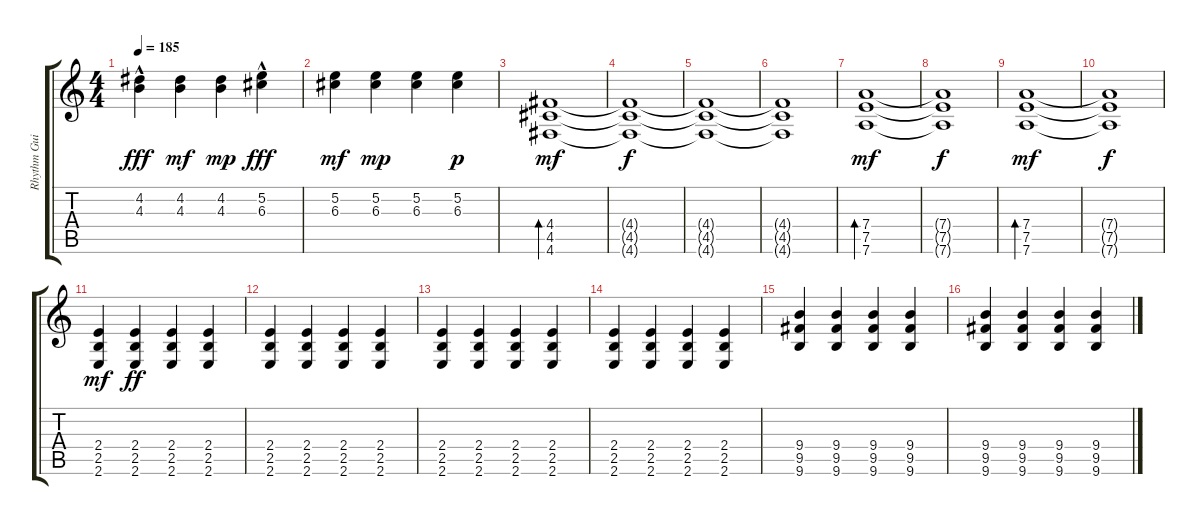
\track ("Rhythm Guitar" "Rhythm Gui") {instrument overdrivenguitar}
\staff {score tabs}
\tuning (E4 B3 G3 D3 A2 D2) {hide}
\ts (4 4)
\tempo 185
\clef g2
\ks c
(4.2{hac} 4.3{hac}).4{dy fff} (4.2 4.3).4{dy mf} (4.2 4.3).4{dy mp} (5.2{hac} 6.3{hac}).4{dy fff} |
(5.2 6.3).4{dy mf} (5.2 6.3).4{dy mp} (5.2 6.3).4 (5.2 6.3).4{dy p} |
(4.4 4.5 4.6).1{bd 480 dy mf} |
(4.4{t} 4.5{t} 4.6{t}).1{dy f} |
(4.4{t} 4.5{t} 4.6{t}).1 |
(4.4{t} 4.5{t} 4.6{t}).1 |
(7.4 7.5 7.6).1{bd 480 dy mf} |
(7.4{t} 7.5{t} 7.6{t}).1{dy f} |
(7.4 7.5 7.6).1{bd 480 dy mf} |
(7.4{t} 7.5{t} 7.6{t}).1{dy f} |
(2.4 2.5 2.6).4{dy mf} (2.4 2.5 2.6).4{dy ff} (2.4 2.5 2.6).4 (2.4 2.5 2.6).4 |
(2.4 2.5 2.6).4 (2.4 2.5 2.6).4 (2.4 2.5 2.6).4 (2.4 2.5 2.6).4 |
(2.4 2.5 2.6).4 (2.4 2.5 2.6).4 (2.4 2.5 2.6).4 (2.4 2.5 2.6).4 |
(2.4 2.5 2.6).4 (2.4 2.5 2.6).4 (2.4 2.5 2.6).4 (2.4 2.5 2.6).4 |
(9.4 9.5 9.6).4 (9.4 9.5 9.6).4 (9.4 9.5 9.6).4 (9.4 9.5 9.6).4 |
(9.4 9.5 9.6).4 (9.4 9.5 9.6).4 (9.4 9.5 9.6).4 (9.4 9.5 9.6).4
